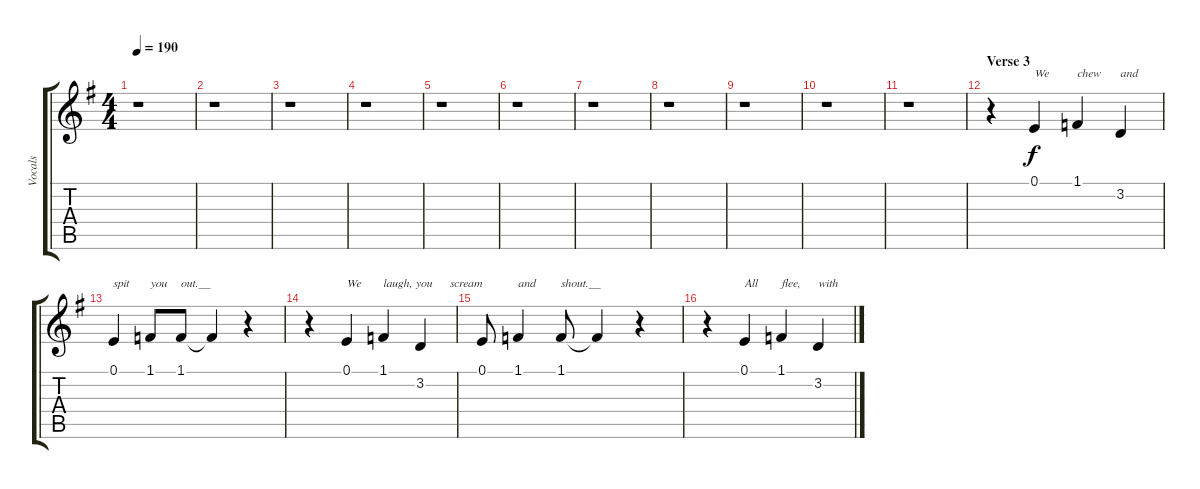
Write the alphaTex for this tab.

\track ("Vocals" "Vocals") {instrument violin}
\staff {score tabs}
\tuning (E4 B3 G3 D3 A2 E2) {hide}
\ts (4 4)
\tempo 190
\clef g2
\ks eminor
r.1{dy f} |
r.1 |
r.1 |
r.1 |
r.1 |
r.1 |
r.1 |
r.1 |
r.1 |
r.1 |
r.1 |
\section ("" "Verse 3")
r.4 0.1.4{txt "We"} 1.1.4{txt "chew"} 3.2.4{txt "and"} |
0.1.4{txt "spit"} 1.1.8{txt "you"} 1.1.8{txt "out.__"} 1.1{t}.4 r.4 |
r.4 0.1.4{txt "We"} 1.1.4{txt "laugh, you"} 3.2.4{txt "          scream"} |
0.1.8 1.1.4{txt "and"} 1.1.8{txt "shout.__"} 1.1{t}.4 r.4 |
r.4 0.1.4{txt "All"} 1.1.4{txt "flee,"} 3.2.4{txt "with"}
